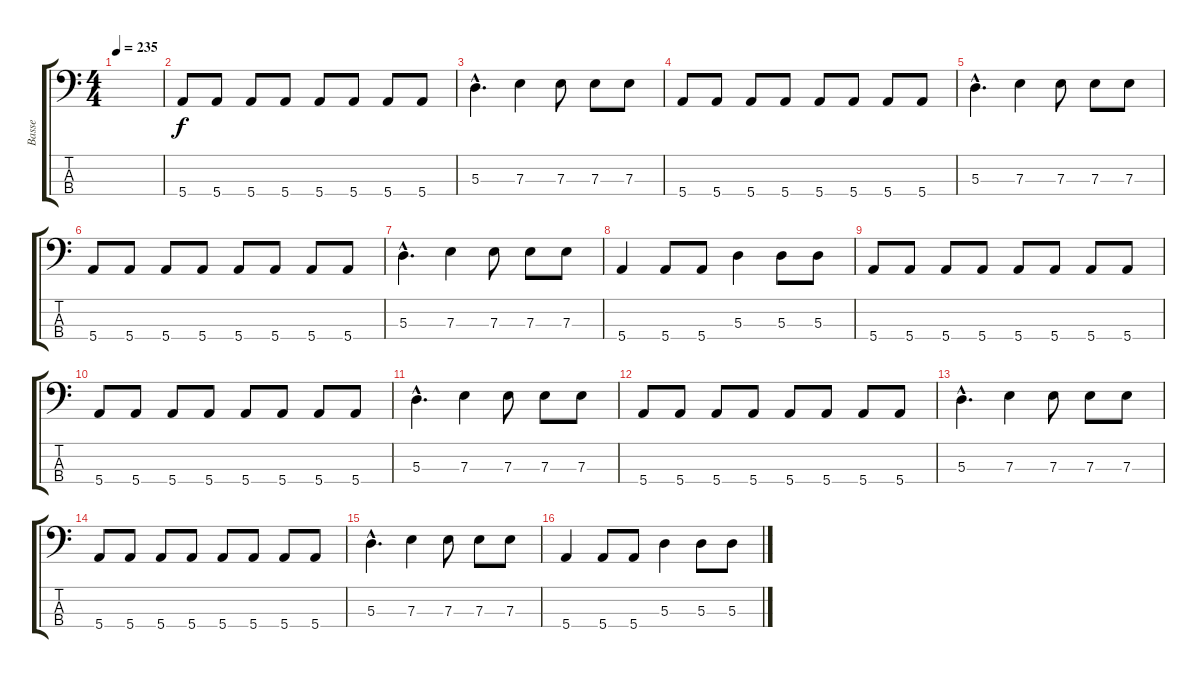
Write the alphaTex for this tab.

\track ("Basse" "Basse") {instrument electricbasspick}
\staff {score tabs}
\tuning (G2 D2 A1 E1) {hide}
\ts (4 4)
\tempo 235
\clef f4
\ks c
|
5.4.8 5.4.8 5.4.8 5.4.8 5.4.8 5.4.8 5.4.8 5.4.8 |
5.3{hac}.4{d} 7.3.4 7.3.8 7.3.8 7.3.8 |
5.4.8 5.4.8 5.4.8 5.4.8 5.4.8 5.4.8 5.4.8 5.4.8 |
5.3{hac}.4{d} 7.3.4 7.3.8 7.3.8 7.3.8 |
5.4.8 5.4.8 5.4.8 5.4.8 5.4.8 5.4.8 5.4.8 5.4.8 |
5.3{hac}.4{d} 7.3.4 7.3.8 7.3.8 7.3.8 |
5.4.4 5.4.8 5.4.8 5.3.4 5.3.8 5.3.8 |
5.4.8 5.4.8 5.4.8 5.4.8 5.4.8 5.4.8 5.4.8 5.4.8 |
5.4.8 5.4.8 5.4.8 5.4.8 5.4.8 5.4.8 5.4.8 5.4.8 |
5.3{hac}.4{d} 7.3.4 7.3.8 7.3.8 7.3.8 |
5.4.8 5.4.8 5.4.8 5.4.8 5.4.8 5.4.8 5.4.8 5.4.8 |
5.3{hac}.4{d} 7.3.4 7.3.8 7.3.8 7.3.8 |
5.4.8 5.4.8 5.4.8 5.4.8 5.4.8 5.4.8 5.4.8 5.4.8 |
5.3{hac}.4{d} 7.3.4 7.3.8 7.3.8 7.3.8 |
5.4.4 5.4.8 5.4.8 5.3.4 5.3.8 5.3.8
